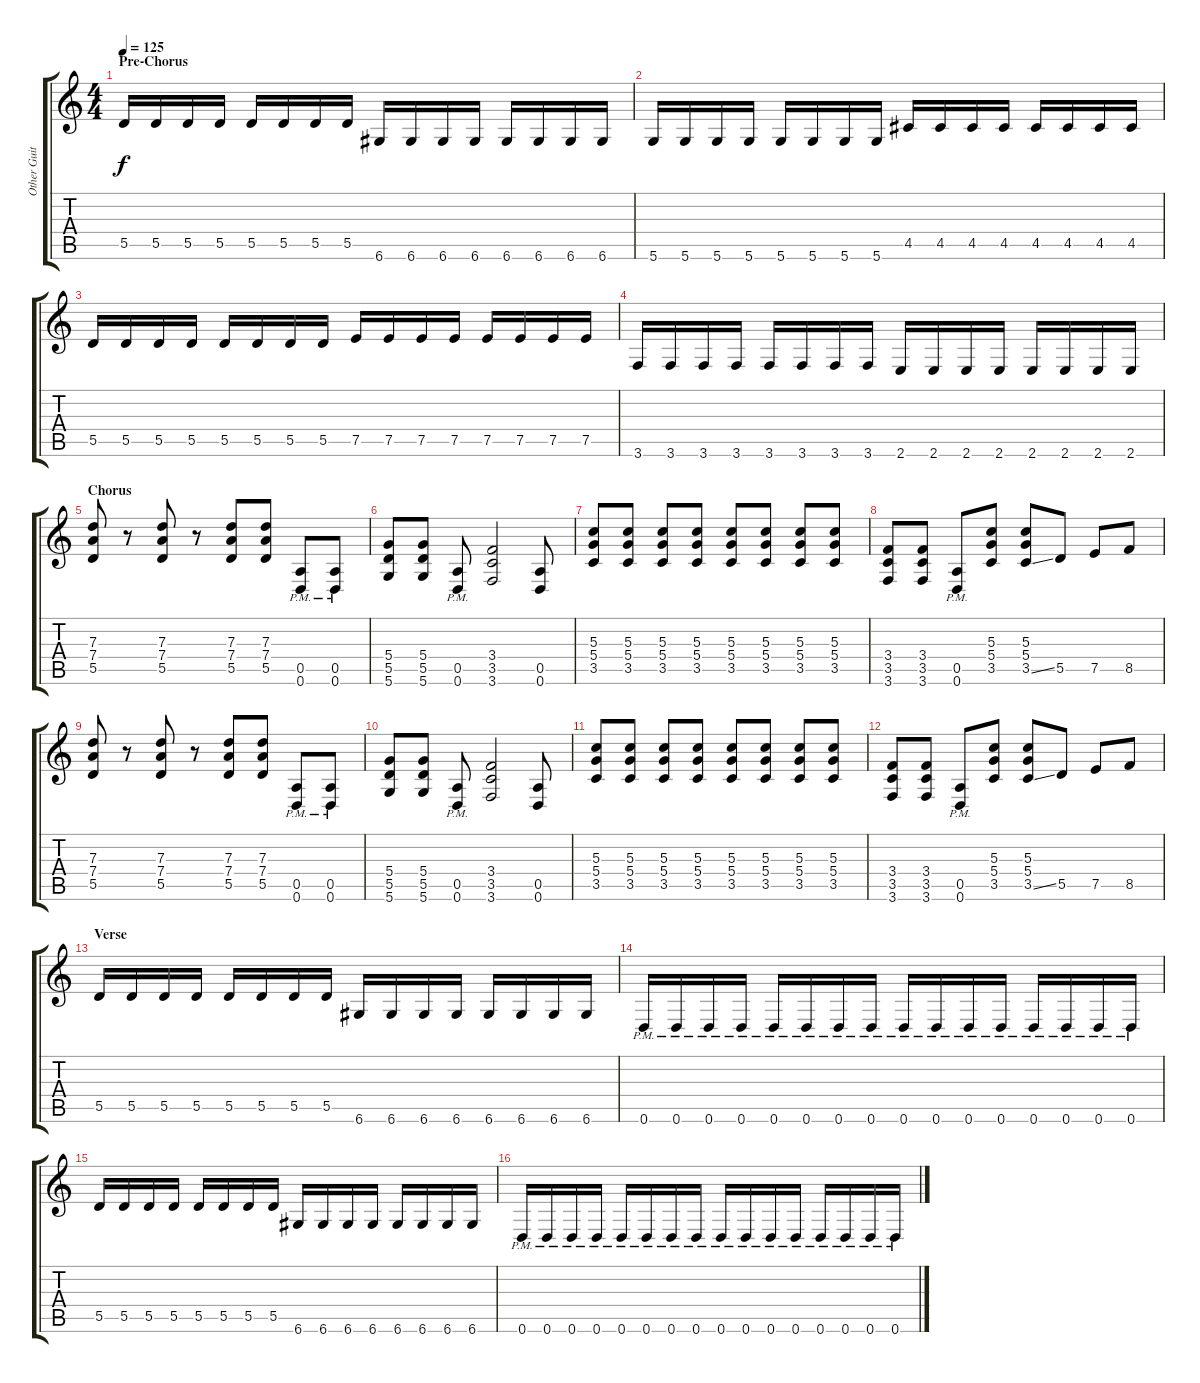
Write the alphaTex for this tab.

\track ("Other Guitar" "Other Guit") {instrument distortionguitar}
\staff {score tabs}
\tuning (E4 B3 G3 D3 A2 D2) {hide}
\ts (4 4)
\section ("" "Pre-Chorus")
\tempo 125
\clef g2
\ks c
5.5.16{dy f} 5.5.16 5.5.16 5.5.16 5.5.16 5.5.16 5.5.16 5.5.16 6.6.16 6.6.16 6.6.16 6.6.16 6.6.16 6.6.16 6.6.16 6.6.16 |
5.6.16 5.6.16 5.6.16 5.6.16 5.6.16 5.6.16 5.6.16 5.6.16 4.5.16 4.5.16 4.5.16 4.5.16 4.5.16 4.5.16 4.5.16 4.5.16 |
5.5.16 5.5.16 5.5.16 5.5.16 5.5.16 5.5.16 5.5.16 5.5.16 7.5.16 7.5.16 7.5.16 7.5.16 7.5.16 7.5.16 7.5.16 7.5.16 |
3.6.16 3.6.16 3.6.16 3.6.16 3.6.16 3.6.16 3.6.16 3.6.16 2.6.16 2.6.16 2.6.16 2.6.16 2.6.16 2.6.16 2.6.16 2.6.16 |
\section ("" "Chorus")
(7.3 7.4 5.5).8 r.8 (7.3 7.4 5.5).8 r.8 (7.3 7.4 5.5).8 (7.3 7.4 5.5).8 (0.5{pm} 0.6{pm}).8 (0.5{pm} 0.6{pm}).8 |
(5.4 5.5 5.6).8 (5.4 5.5 5.6).8 (0.5{pm} 0.6{pm}).8 (3.4 3.5 3.6).2 (0.5 0.6).8 |
(5.3 5.4 3.5).8 (5.3 5.4 3.5).8 (5.3 5.4 3.5).8 (5.3 5.4 3.5).8 (5.3 5.4 3.5).8 (5.3 5.4 3.5).8 (5.3 5.4 3.5).8 (5.3 5.4 3.5).8 |
(3.4 3.5 3.6).8 (3.4 3.5 3.6).8 (0.5{pm} 0.6{pm}).8 (5.3 5.4 3.5).8 (5.3 5.4 3.5{ss}).8 5.5.8 7.5.8 8.5.8 |
(7.3 7.4 5.5).8 r.8 (7.3 7.4 5.5).8 r.8 (7.3 7.4 5.5).8 (7.3 7.4 5.5).8 (0.5{pm} 0.6{pm}).8 (0.5{pm} 0.6{pm}).8 |
(5.4 5.5 5.6).8 (5.4 5.5 5.6).8 (0.5{pm} 0.6{pm}).8 (3.4 3.5 3.6).2 (0.5 0.6).8 |
(5.3 5.4 3.5).8 (5.3 5.4 3.5).8 (5.3 5.4 3.5).8 (5.3 5.4 3.5).8 (5.3 5.4 3.5).8 (5.3 5.4 3.5).8 (5.3 5.4 3.5).8 (5.3 5.4 3.5).8 |
(3.4 3.5 3.6).8 (3.4 3.5 3.6).8 (0.5{pm} 0.6{pm}).8 (5.3 5.4 3.5).8 (5.3 5.4 3.5{ss}).8 5.5.8 7.5.8 8.5.8 |
\section ("" "Verse")
5.5.16 5.5.16 5.5.16 5.5.16 5.5.16 5.5.16 5.5.16 5.5.16 6.6.16 6.6.16 6.6.16 6.6.16 6.6.16 6.6.16 6.6.16 6.6.16 |
0.6{pm}.16 0.6{pm}.16 0.6{pm}.16 0.6{pm}.16 0.6{pm}.16 0.6{pm}.16 0.6{pm}.16 0.6{pm}.16 0.6{pm}.16 0.6{pm}.16 0.6{pm}.16 0.6{pm}.16 0.6{pm}.16 0.6{pm}.16 0.6{pm}.16 0.6{pm}.16 |
5.5.16 5.5.16 5.5.16 5.5.16 5.5.16 5.5.16 5.5.16 5.5.16 6.6.16 6.6.16 6.6.16 6.6.16 6.6.16 6.6.16 6.6.16 6.6.16 |
0.6{pm}.16 0.6{pm}.16 0.6{pm}.16 0.6{pm}.16 0.6{pm}.16 0.6{pm}.16 0.6{pm}.16 0.6{pm}.16 0.6{pm}.16 0.6{pm}.16 0.6{pm}.16 0.6{pm}.16 0.6{pm}.16 0.6{pm}.16 0.6{pm}.16 0.6{pm}.16
